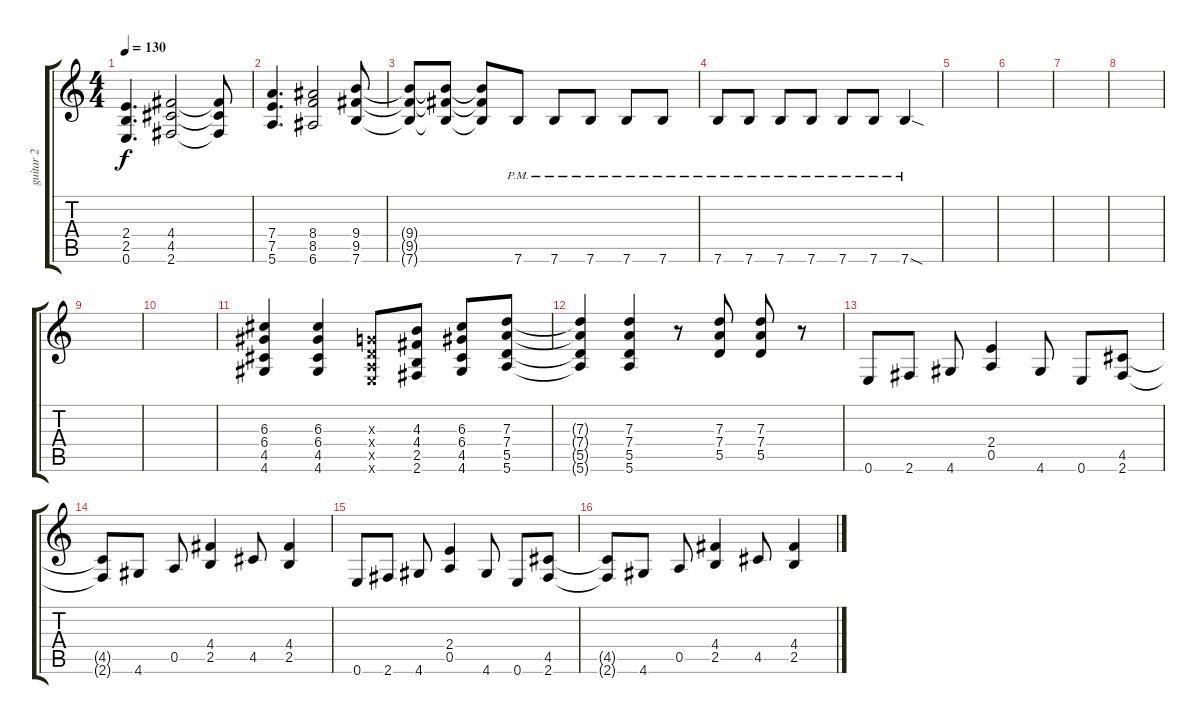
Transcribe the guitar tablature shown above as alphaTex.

\track ("guitar 2" "guitar 2") {instrument distortionguitar}
\staff {score tabs}
\tuning (E4 B3 G3 D3 A2 E2) {hide}
\ts (4 4)
\tempo 130
\clef g2
\ks c
(2.4 2.5 0.6).4{d dy f} (4.4 4.5 2.6).2 (4.4{t} 4.5{t} 2.6{t}).8 |
(7.4 7.5 5.6).4{d} (8.4 8.5 6.6).2 (9.4 9.5 7.6).8 |
(9.4{t} 9.5{t} 7.6{t}).8 (9.4{t} 9.5{t} 7.6{t}).8 (9.4{t} 9.5{t} 7.6{t}).8 7.6{pm}.8 7.6{pm}.8 7.6{pm}.8 7.6{pm}.8 7.6{pm}.8 |
7.6{pm}.8 7.6{pm}.8 7.6{pm}.8 7.6{pm}.8 7.6{pm}.8 7.6{pm}.8 7.6{sod pm}.4 |
|
|
|
|
|
|
(6.3 6.4 4.5 4.6).4 (6.3 6.4 4.5 4.6).4 (0.3{x} 0.4{x} 0.5{x} 0.6{x}).8 (4.3 4.4 2.5 2.6).8 (6.3 6.4 4.5 4.6).8 (7.3 7.4 5.5 5.6).8 |
(7.3{t} 7.4{t} 5.5{t} 5.6{t}).4 (7.3 7.4 5.5 5.6).4 r.8 (7.3 7.4 5.5).8 (7.3 7.4 5.5).8 r.8 |
0.6.8 2.6.8 4.6.8 (2.4 0.5).4 4.6.8 0.6.8 (4.5 2.6).8 |
(4.5{t} 2.6{t}).8 4.6.8 0.5.8 (4.4 2.5).4 4.5.8 (4.4 2.5).4 |
0.6.8 2.6.8 4.6.8 (2.4 0.5).4 4.6.8 0.6.8 (4.5 2.6).8 |
(4.5{t} 2.6{t}).8 4.6.8 0.5.8 (4.4 2.5).4 4.5.8 (4.4 2.5).4
